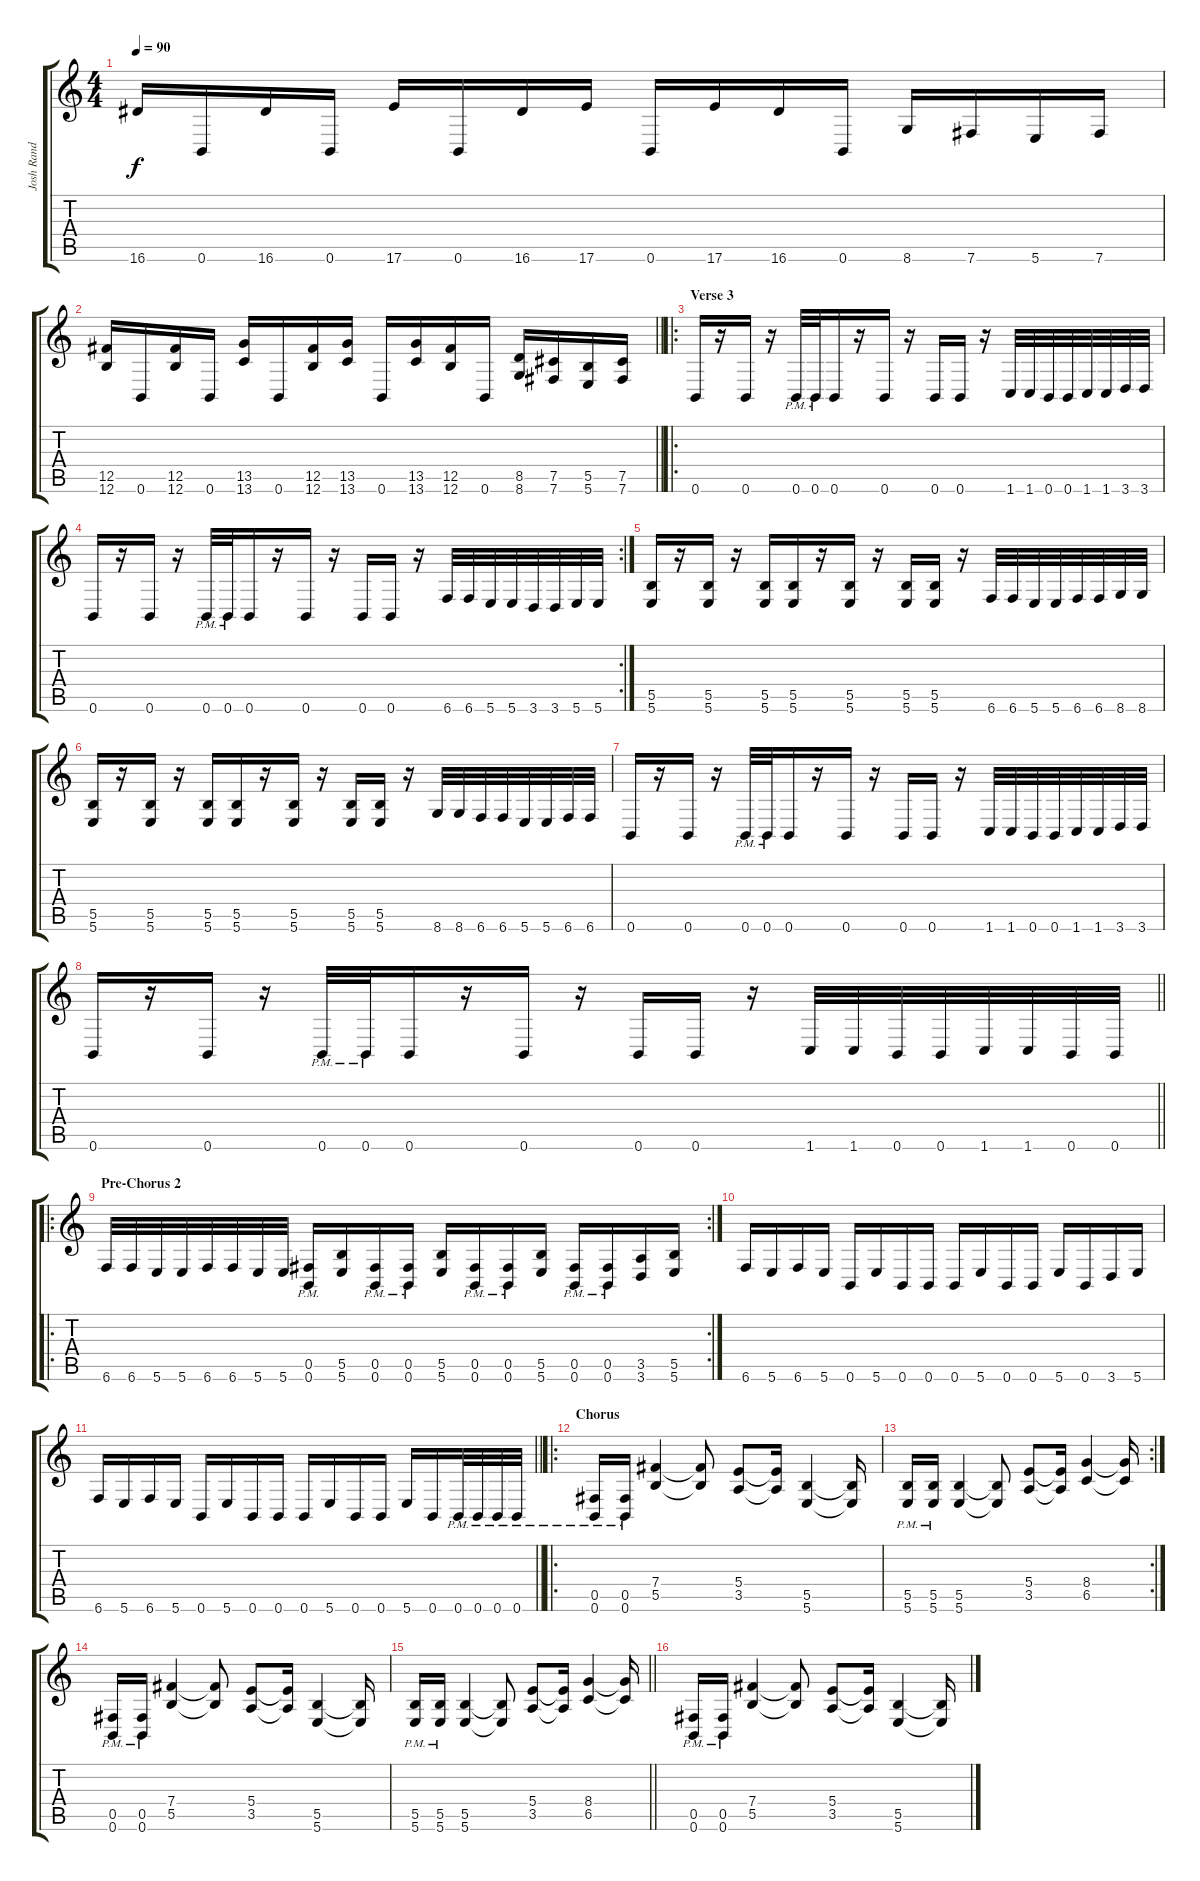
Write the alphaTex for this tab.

\track ("Josh Rand" "Josh Rand") {instrument distortionguitar}
\staff {score tabs}
\tuning (Db4 Ab3 E3 B2 Gb2 B1) {hide}
\ts (4 4)
\tempo 90
\clef g2
\ks c
16.6.16{dy f} 0.6.16 16.6.16 0.6.16 17.6.16 0.6.16 16.6.16 17.6.16 0.6.16 17.6.16 16.6.16 0.6.16 8.6.16 7.6.16 5.6.16 7.6.16 |
\barLineRight lightlight
(12.5 12.6).16 0.6.16 (12.5 12.6).16 0.6.16 (13.5 13.6).16 0.6.16 (12.5 12.6).16 (13.5 13.6).16 0.6.16 (13.5 13.6).16 (12.5 12.6).16 0.6.16 (8.5 8.6).16 (7.5 7.6).16 (5.5 5.6).16 (7.5 7.6).16 |
\ro
\section ("" "Verse 3")
0.6.16 r.16 0.6.16 r.16 0.6{pm}.32 0.6{pm}.32 0.6.16 r.16 0.6.16 r.16 0.6.16 0.6.16 r.16 1.6.32 1.6.32 0.6.32 0.6.32 1.6.32 1.6.32 3.6.32 3.6.32 |
\rc 2
0.6.16 r.16 0.6.16 r.16 0.6{pm}.32 0.6{pm}.32 0.6.16 r.16 0.6.16 r.16 0.6.16 0.6.16 r.16 6.6.32 6.6.32 5.6.32 5.6.32 3.6.32 3.6.32 5.6.32 5.6.32 |
(5.5 5.6).16 r.16 (5.5 5.6).16 r.16 (5.5 5.6).16 (5.5 5.6).16 r.16 (5.5 5.6).16 r.16 (5.5 5.6).16 (5.5 5.6).16 r.16 6.6.32 6.6.32 5.6.32 5.6.32 6.6.32 6.6.32 8.6.32 8.6.32 |
(5.5 5.6).16 r.16 (5.5 5.6).16 r.16 (5.5 5.6).16 (5.5 5.6).16 r.16 (5.5 5.6).16 r.16 (5.5 5.6).16 (5.5 5.6).16 r.16 8.6.32 8.6.32 6.6.32 6.6.32 5.6.32 5.6.32 6.6.32 6.6.32 |
0.6.16 r.16 0.6.16 r.16 0.6{pm}.32 0.6{pm}.32 0.6.16 r.16 0.6.16 r.16 0.6.16 0.6.16 r.16 1.6.32 1.6.32 0.6.32 0.6.32 1.6.32 1.6.32 3.6.32 3.6.32 |
\barLineRight lightlight
0.6.16 r.16 0.6.16 r.16 0.6{pm}.32 0.6{pm}.32 0.6.16 r.16 0.6.16 r.16 0.6.16 0.6.16 r.16 1.6.32 1.6.32 0.6.32 0.6.32 1.6.32 1.6.32 0.6.32 0.6.32 |
\ro
\rc 2
\section ("" "Pre-Chorus 2")
6.6.32 6.6.32 5.6.32 5.6.32 6.6.32 6.6.32 5.6.32 5.6.32 (0.5{pm} 0.6{pm}).16 (5.5 5.6).16 (0.5{pm} 0.6{pm}).16 (0.5{pm} 0.6{pm}).16 (5.5 5.6).16 (0.5{pm} 0.6{pm}).16 (0.5{pm} 0.6{pm}).16 (5.5 5.6).16 (0.5{pm} 0.6{pm}).16 (0.5{pm} 0.6{pm}).16 (3.5 3.6).16 (5.5 5.6).16 |
6.6.16 5.6.16 6.6.16 5.6.16 0.6.16 5.6.16 0.6.16 0.6.16 0.6.16 5.6.16 0.6.16 0.6.16 5.6.16 0.6.16 3.6.16 5.6.16 |
\barLineRight lightlight
6.6.16 5.6.16 6.6.16 5.6.16 0.6.16 5.6.16 0.6.16 0.6.16 0.6.16 5.6.16 0.6.16 0.6.16 5.6.16 0.6.16 0.6{pm}.32 0.6{pm}.32 0.6{pm}.32 0.6{pm}.32 |
\ro
\section ("" "Chorus")
(0.5{pm} 0.6{pm}).16 (0.5{pm} 0.6{pm}).16 (7.4 5.5).4 (7.4{t} 5.5{t}).8 (5.4 3.5).8 (5.4{t} 3.5{t}).16 (5.5 5.6).4 (5.5{t} 5.6{t}).16 |
\rc 2
(5.5{pm} 5.6{pm}).16 (5.5{pm} 5.6{pm}).16 (5.5 5.6).4 (5.5{t} 5.6{t}).8 (5.4 3.5).8 (5.4{t} 3.5{t}).16 (8.4 6.5).4 (8.4{t} 6.5{t}).16 |
(0.5{pm} 0.6{pm}).16 (0.5{pm} 0.6{pm}).16 (7.4 5.5).4 (7.4{t} 5.5{t}).8 (5.4 3.5).8 (5.4{t} 3.5{t}).16 (5.5 5.6).4 (5.5{t} 5.6{t}).16 |
\barLineRight lightlight
(5.5{pm} 5.6{pm}).16 (5.5{pm} 5.6{pm}).16 (5.5 5.6).4 (5.5{t} 5.6{t}).8 (5.4 3.5).8 (5.4{t} 3.5{t}).16 (8.4 6.5).4 (8.4{t} 6.5{t}).16 |
(0.5{pm} 0.6{pm}).16 (0.5{pm} 0.6{pm}).16 (7.4 5.5).4 (7.4{t} 5.5{t}).8 (5.4 3.5).8 (5.4{t} 3.5{t}).16 (5.5 5.6).4 (5.5{t} 5.6{t}).16
